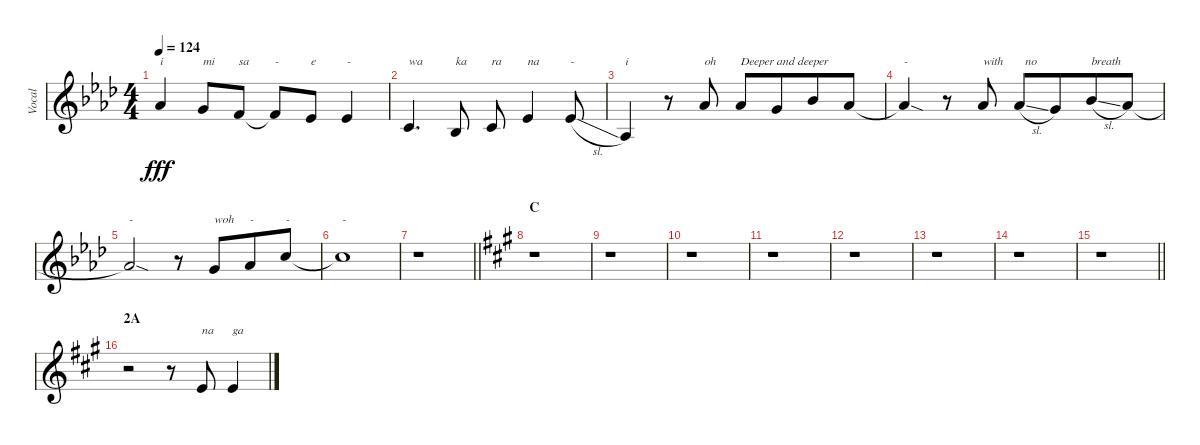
\track ("Vocal" "Vocal") {instrument flute}
\staff {score}
\tuning (E4 B3 G3 D3 A2 E2 B1) {hide}
\ts (4 4)
\tempo 124
\clef g2
\ks ab
4.1.4{txt "i" dy fff} 3.1.8{txt "mi"} 1.1.8{txt "sa"} 1.1{t}.8{txt "-"} 4.2.8{txt "e"} 4.2.4{txt "-"} |
1.2.4{d txt "wa"} 3.3.8{txt "ka"} 1.2.8{txt "ra"} 4.2.4{txt "na"} 8.3{sl}.8{txt "-"} |
1.3.4{txt "i"} r.8 4.1.8{txt "oh"} 4.1.8{txt "Deeper and deeper"} 3.1.8{beam merge} 6.1.8 4.1.8 |
4.1{sod t}.4{txt "-"} r.8 4.1.8{txt "with"} 4.1{sl}.8{txt "  no"} 3.1.8{beam merge} 6.1{sl}.8{txt "breath"} 4.1.8 |
4.1{sod t}.2{txt "-"} r.8 3.1.8{txt "woh" beam merge} 4.1.8{txt "-"} 8.1.8{txt "-"} |
8.1{t}.1{txt "-"} |
\barLineRight lightlight
r.1 |
\section ("" "C")
\ks a
r.1 |
r.1 |
r.1 |
r.1 |
r.1 |
r.1 |
r.1 |
\barLineRight lightlight
r.1 |
\section ("" "2A")
r.2 r.8 0.1.8{txt "na"} 0.1.4{txt "ga"}
